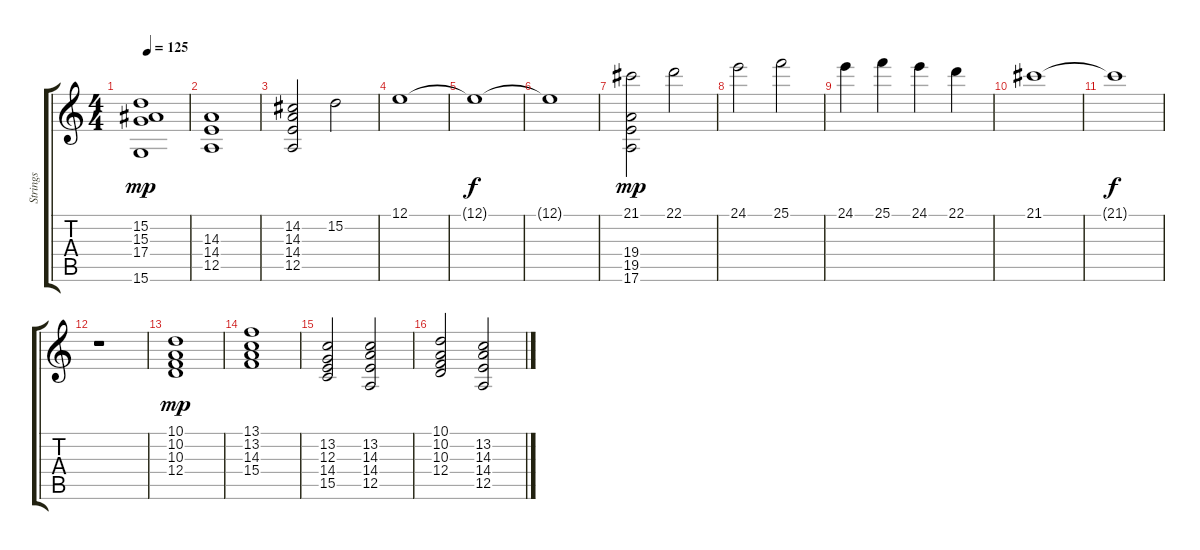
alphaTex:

\track ("Strings" "Strings") {instrument stringensemble1}
\staff {score tabs}
\tuning (E4 B3 G3 D3 A2 E2) {hide}
\ts (4 4)
\tempo 125
\clef g2
\ks c
(15.2 15.3 17.4 15.6).1{dy mp} |
(14.3 14.4 12.5).1 |
(14.2 14.3 14.4 12.5).2 15.2.2 |
12.1.1 |
12.1{t}.1{dy f} |
12.1{t}.1 |
(21.1 19.4 19.5 17.6).2{dy mp} 22.1.2 |
24.1.2 25.1.2 |
24.1.4 25.1.4 24.1.4 22.1.4 |
21.1.1 |
21.1{t}.1{dy f} |
r.1 |
(10.1 10.2 10.3 12.4).1{dy mp} |
(13.1 13.2 14.3 15.4).1 |
(13.2 12.3 14.4 15.5).2 (13.2 14.3 14.4 12.5).2 |
(10.1 10.2 10.3 12.4).2 (13.2 14.3 14.4 12.5).2
